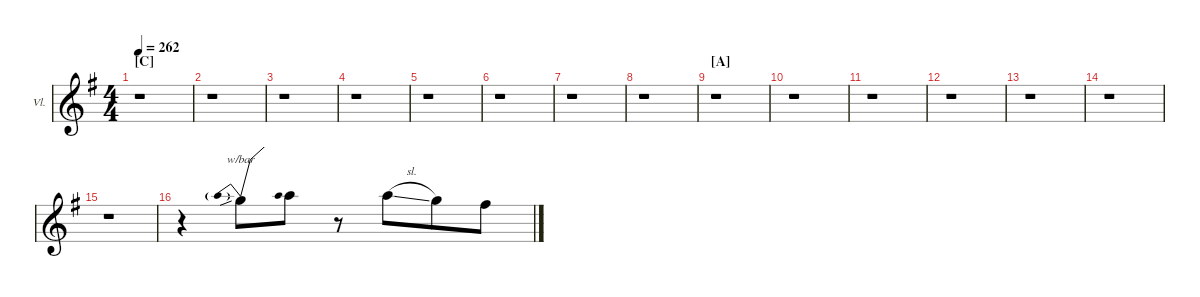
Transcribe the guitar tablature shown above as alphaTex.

\hideDynamics
\bracketExtendMode groupsimilarinstruments
\firstSystemTrackNameOrientation horizontal
\otherSystemsTrackNameOrientation horizontal
\track ("Violin" "Vl.") {instrument violin}
\staff {score}
\tuning (E5 A4 D4 G3)
\ts (4 4)
\section ("C" "")
\tempo 262
\clef g2
\ks g
r.1{dy mf} |
r.1 |
r.1 |
r.1 |
r.1 |
r.1 |
r.1 |
r.1 |
\section ("A" "")
r.1 |
r.1 |
r.1 |
r.1 |
r.1 |
r.1 |
r.1 |
r.4 5.1{sib}.8{tbe (predivedive default 0 -4 30 0)} 5.1.8 r.8 5.1{sl}.8{beam merge} 3.1.8 2.1.8
